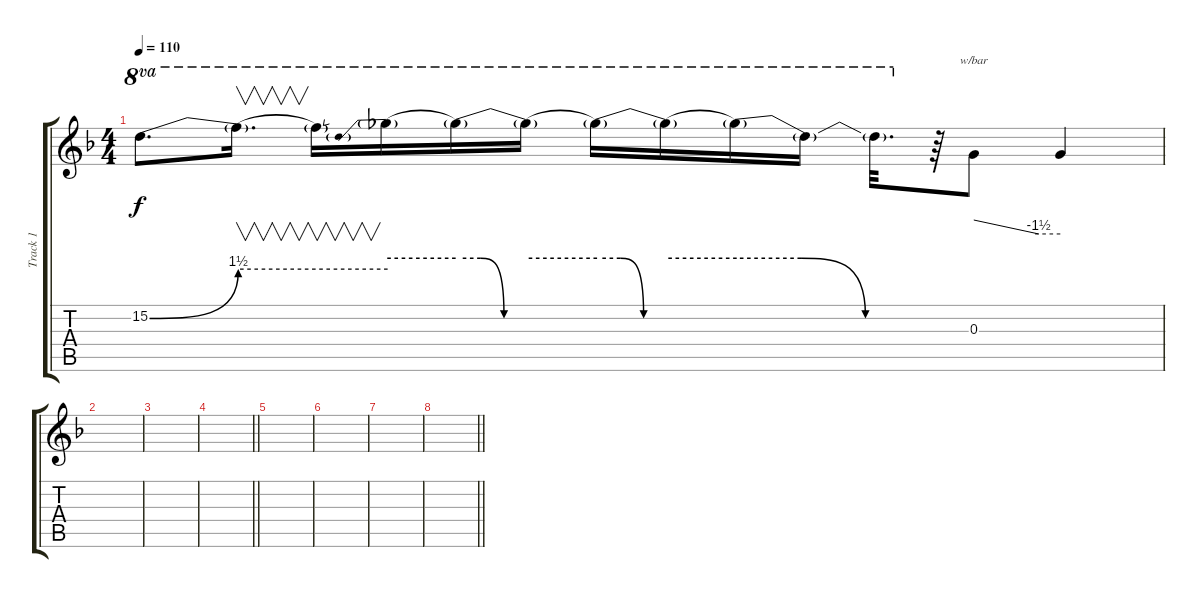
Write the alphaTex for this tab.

\track ("Track 1" "Track 1") {instrument overdrivenguitar}
\staff {score tabs}
\tuning (E4 B3 G3 D3 A2 E2) {hide}
\ts (4 4)
\tempo 110
\clef g2
\ks f
15.2{be (bend 0 0 60 6)}.8{d ot 8va dy f} 15.2{be (hold 0 6 60 6) t}.16{v d ot 8va} 15.2{t}.16{v ot 8va} 15.2{be (prebend 0 8 60 8) t}.16{ot 8va} 15.2{be (custom 0 8 20 8 40 0 60 0) t}.16{ot 8va} 15.2{be (hold 0 8 60 8) t}.16{ot 8va} 15.2{be (custom 0 8 20 8 40 0 60 0) t}.16{ot 8va} 15.2{be (hold 0 8 60 8) t}.16{ot 8va} 15.2{be (custom 0 8 20 8 40 0 60 0) t}.16{ot 8va} 15.2{t}.16{ot 8va} 15.2{t}.32{d ot 8va} r.64 0.3.8{tbe (custom default 0 0 45 -6 60 -6)} 0.3{t}.4 |
|
|
\barLineRight lightlight
|
|
|
|
\barLineRight lightlight
